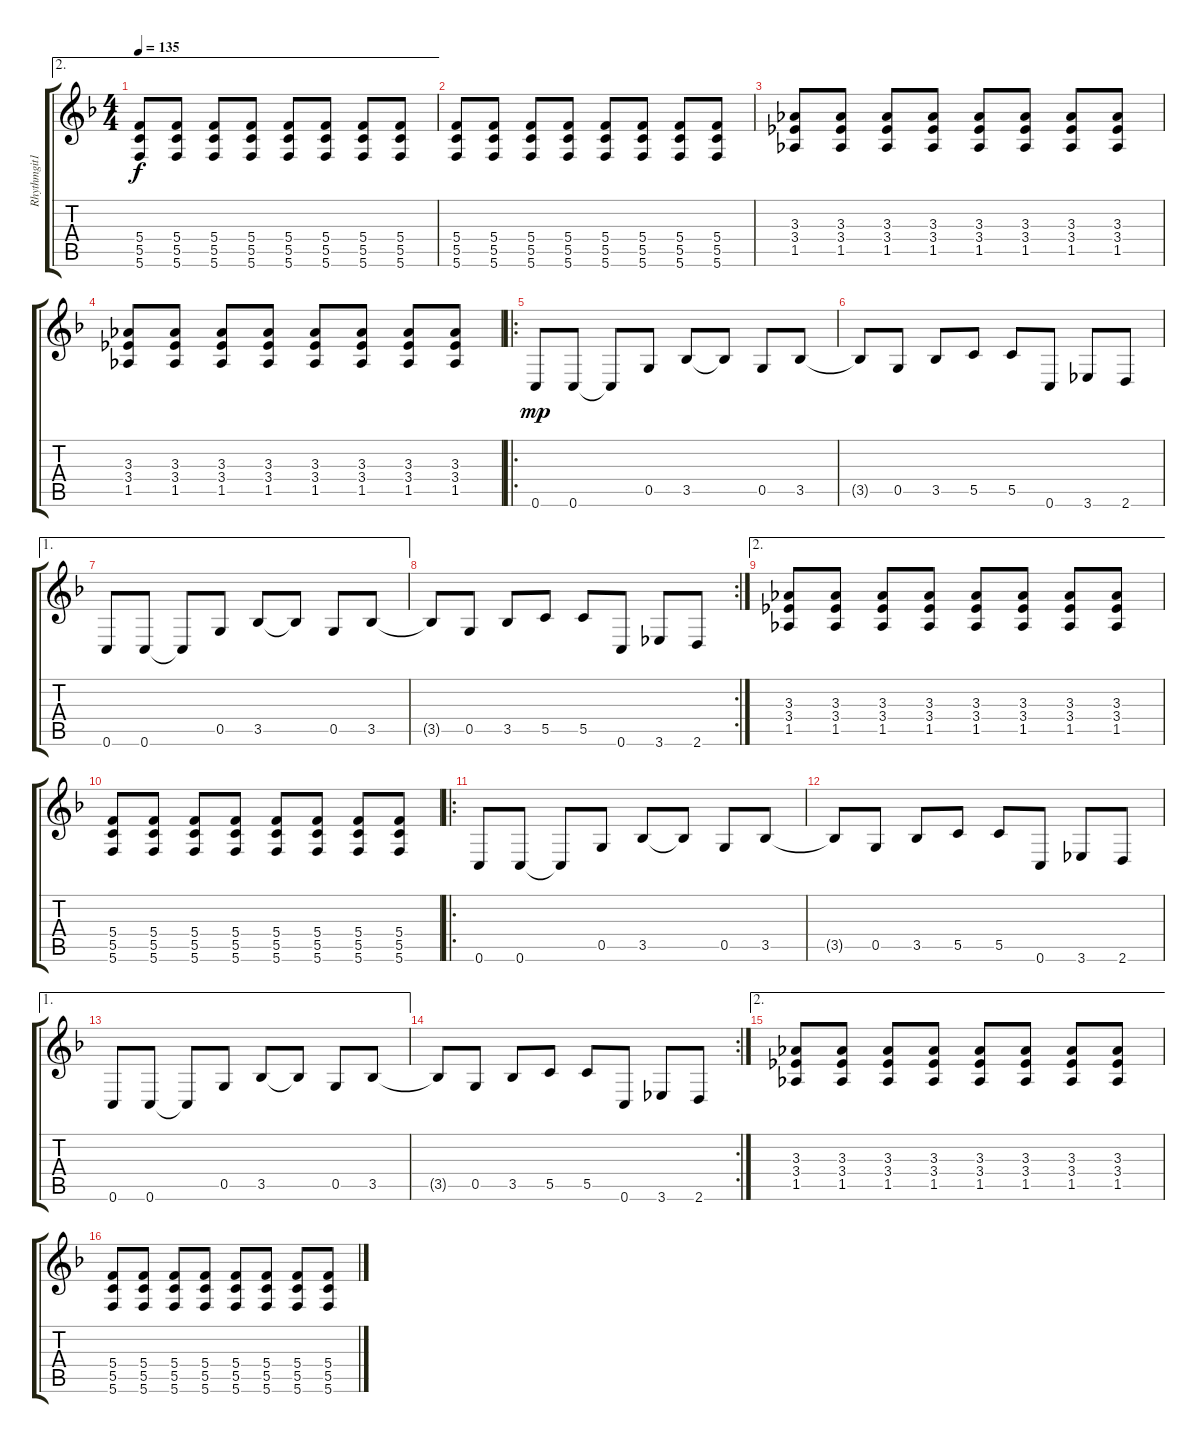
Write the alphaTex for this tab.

\track ("Rhythmgit1" "Rhythmgit1") {instrument distortionguitar}
\staff {score tabs}
\tuning (D4 A3 F3 C3 G2 C2) {hide}
\ae 2
\ts (4 4)
\tempo 135
\clef g2
\ks f
(5.4 5.5 5.6).8{dy f} (5.4 5.5 5.6).8 (5.4 5.5 5.6).8 (5.4 5.5 5.6).8 (5.4 5.5 5.6).8 (5.4 5.5 5.6).8 (5.4 5.5 5.6).8 (5.4 5.5 5.6).8 |
(5.4 5.5 5.6).8 (5.4 5.5 5.6).8 (5.4 5.5 5.6).8 (5.4 5.5 5.6).8 (5.4 5.5 5.6).8 (5.4 5.5 5.6).8 (5.4 5.5 5.6).8 (5.4 5.5 5.6).8 |
(3.3 3.4 1.5).8 (3.3 3.4 1.5).8 (3.3 3.4 1.5).8 (3.3 3.4 1.5).8 (3.3 3.4 1.5).8 (3.3 3.4 1.5).8 (3.3 3.4 1.5).8 (3.3 3.4 1.5).8 |
(3.3 3.4 1.5).8 (3.3 3.4 1.5).8 (3.3 3.4 1.5).8 (3.3 3.4 1.5).8 (3.3 3.4 1.5).8 (3.3 3.4 1.5).8 (3.3 3.4 1.5).8 (3.3 3.4 1.5).8 |
\ro
0.6.8{dy mp} 0.6.8 0.6{t}.8 0.5.8 3.5.8 3.5{t}.8 0.5.8 3.5.8 |
3.5{t}.8 0.5.8 3.5.8 5.5.8 5.5.8 0.6.8 3.6.8 2.6.8 |
\ae 1
0.6.8 0.6.8 0.6{t}.8 0.5.8 3.5.8 3.5{t}.8 0.5.8 3.5.8 |
\rc 2
3.5{t}.8 0.5.8 3.5.8 5.5.8 5.5.8 0.6.8 3.6.8 2.6.8 |
\ae 2
(3.3 3.4 1.5).8 (3.3 3.4 1.5).8 (3.3 3.4 1.5).8 (3.3 3.4 1.5).8 (3.3 3.4 1.5).8 (3.3 3.4 1.5).8 (3.3 3.4 1.5).8 (3.3 3.4 1.5).8 |
(5.4 5.5 5.6).8 (5.4 5.5 5.6).8 (5.4 5.5 5.6).8 (5.4 5.5 5.6).8 (5.4 5.5 5.6).8 (5.4 5.5 5.6).8 (5.4 5.5 5.6).8 (5.4 5.5 5.6).8 |
\ro
0.6.8 0.6.8 0.6{t}.8 0.5.8 3.5.8 3.5{t}.8 0.5.8 3.5.8 |
3.5{t}.8 0.5.8 3.5.8 5.5.8 5.5.8 0.6.8 3.6.8 2.6.8 |
\ae 1
0.6.8 0.6.8 0.6{t}.8 0.5.8 3.5.8 3.5{t}.8 0.5.8 3.5.8 |
\rc 2
3.5{t}.8 0.5.8 3.5.8 5.5.8 5.5.8 0.6.8 3.6.8 2.6.8 |
\ae 2
(3.3 3.4 1.5).8 (3.3 3.4 1.5).8 (3.3 3.4 1.5).8 (3.3 3.4 1.5).8 (3.3 3.4 1.5).8 (3.3 3.4 1.5).8 (3.3 3.4 1.5).8 (3.3 3.4 1.5).8 |
(5.4 5.5 5.6).8 (5.4 5.5 5.6).8 (5.4 5.5 5.6).8 (5.4 5.5 5.6).8 (5.4 5.5 5.6).8 (5.4 5.5 5.6).8 (5.4 5.5 5.6).8 (5.4 5.5 5.6).8
